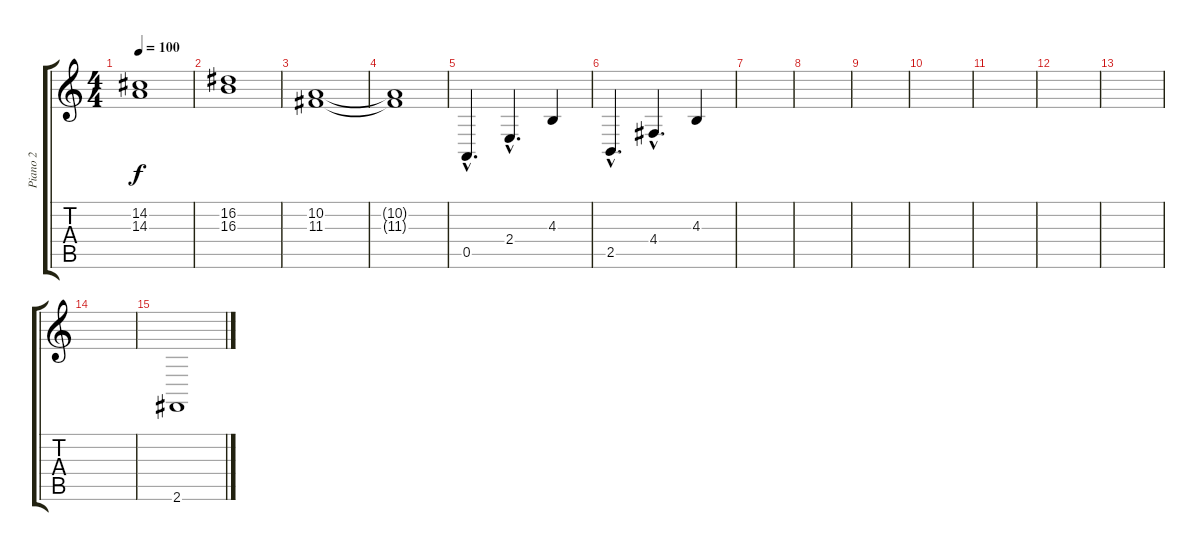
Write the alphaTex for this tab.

\track ("Piano 2" "Piano 2") {instrument brightacousticpiano}
\staff {score tabs}
\tuning (E4 B3 G3 D3 A2 E2) {hide}
\ts (4 4)
\tempo 100
\clef g2
\ks c
(14.2 14.3).1{dy f} |
(16.2 16.3).1 |
(10.2 11.3).1 |
(10.2{t} 11.3{t}).1 |
0.5{hac}.4{d} 2.4{hac}.4{d} 4.3.4 |
2.5{hac}.4{d} 4.4{hac}.4{d} 4.3.4 |
|
|
|
|
|
|
|
|
2.6.1
